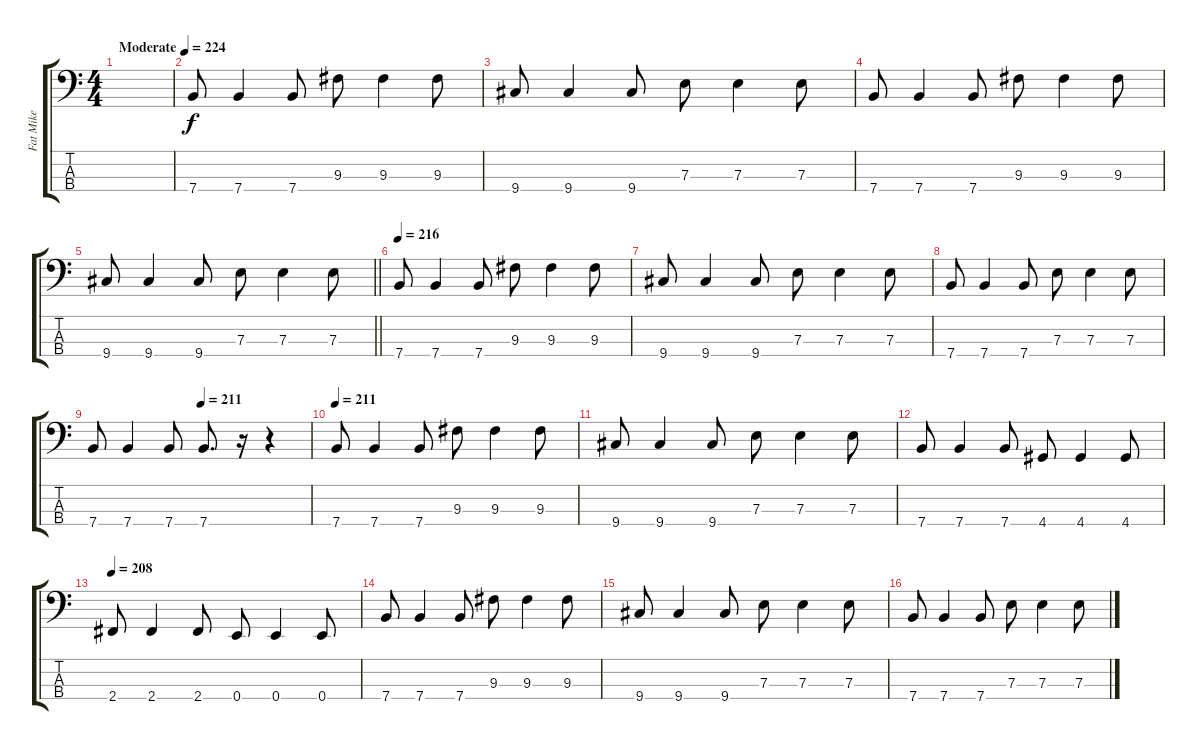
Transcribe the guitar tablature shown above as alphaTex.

\track ("Fat Mike" "Fat Mike") {instrument electricbasspick}
\staff {score tabs}
\tuning (G2 D2 A1 E1) {hide}
\ts (4 4)
\tempo (224 "Moderate")
\clef f4
\ks c
|
7.4.8 7.4.4 7.4.8 9.3.8 9.3.4 9.3.8 |
9.4.8 9.4.4 9.4.8 7.3.8 7.3.4 7.3.8 |
7.4.8 7.4.4 7.4.8 9.3.8 9.3.4 9.3.8 |
\barLineRight lightlight
9.4.8 9.4.4 9.4.8 7.3.8 7.3.4 7.3.8 |
\section ("" "")
\tempo 216
7.4.8 7.4.4 7.4.8 9.3.8 9.3.4 9.3.8 |
9.4.8 9.4.4 9.4.8 7.3.8 7.3.4 7.3.8 |
7.4.8 7.4.4 7.4.8 7.3.8 7.3.4 7.3.8 |
\tempo (211 0.5)
7.4.8 7.4.4 7.4.8 7.4.8{d} r.16 r.4 |
\tempo 211
7.4.8 7.4.4 7.4.8 9.3.8 9.3.4 9.3.8 |
9.4.8 9.4.4 9.4.8 7.3.8 7.3.4 7.3.8 |
7.4.8 7.4.4 7.4.8 4.4.8 4.4.4 4.4.8 |
\tempo 208
2.4.8 2.4.4 2.4.8 0.4.8 0.4.4 0.4.8 |
7.4.8 7.4.4 7.4.8 9.3.8 9.3.4 9.3.8 |
9.4.8 9.4.4 9.4.8 7.3.8 7.3.4 7.3.8 |
7.4.8 7.4.4 7.4.8 7.3.8 7.3.4 7.3.8
